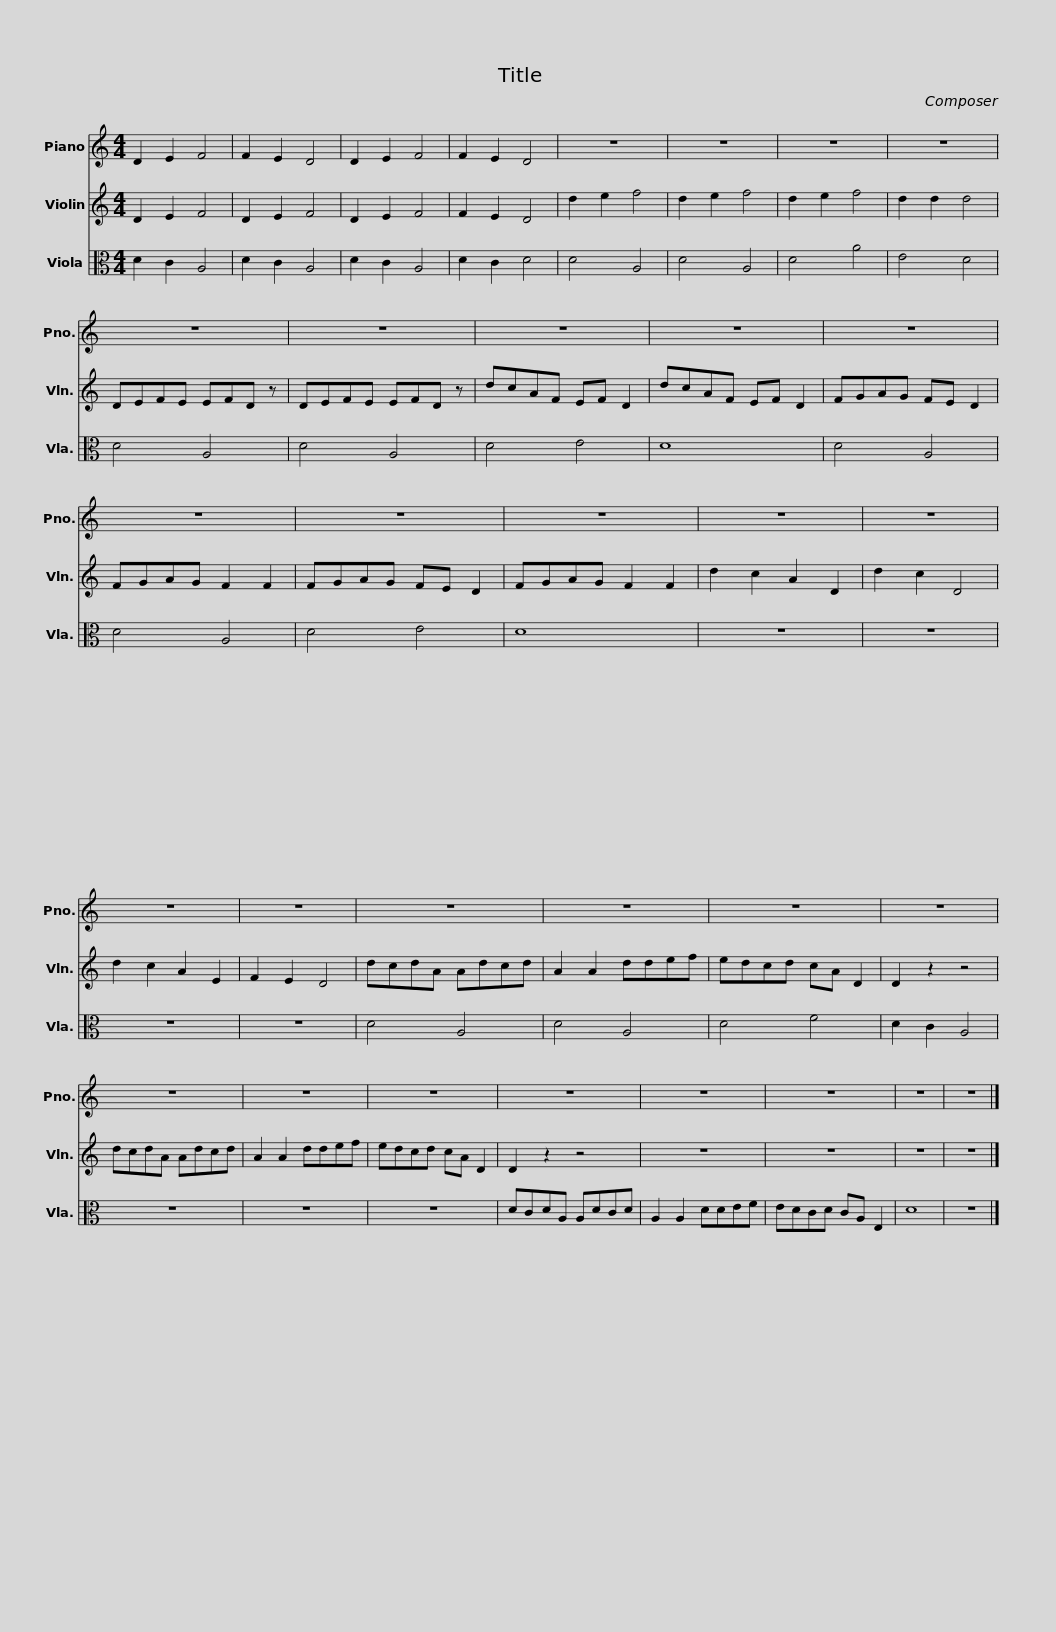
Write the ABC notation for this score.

X:1
%%score 1 2 3
L:1/8
M:4/4
I:linebreak $
K:C
V:1 treble
V:2 treble
V:3 alto
V:1
 D2 E2 F4 | F2 E2 D4 | D2 E2 F4 | F2 E2 D4 |$ z8 | %5
 z8 | z8 | z8 |$ z8 | z8 | %10
 z8 | z8 |$ z8 | z8 | z8 | %15
 z8 |$ z8 | z8 | z8 | z8 |$ %20
 z8 | z8 | z8 | z8 |$ z8 | %25
 z8 | z8 | z8 |$ z8 | z8 | %30
 z8 | z8 |] %32
V:2
 D2 E2 F4 | D2 E2 F4 | D2 E2 F4 | F2 E2 D4 |$ d2 e2 f4 | %5
 d2 e2 f4 | d2 e2 f4 | d2 d2 d4 |$ DEFE EFD z | DEFE EFD z | %10
 dcAF EF D2 | dcAF EF D2 |$ FGAG FE D2 | FGAG F2 F2 | FGAG FE D2 | %15
 FGAG F2 F2 |$ d2 c2 A2 D2 | d2 c2 D4 | d2 c2 A2 E2 | F2 E2 D4 |$ %20
 dcdA Adcd | A2 A2 ddef | edcd cA D2 | D2 z2 z4 |$ dcdA Adcd | %25
 A2 A2 ddef | edcd cA D2 | D2 z2 z4 |$ z8 | z8 | %30
 z8 | z8 |] %32
V:3
 D2 C2 A,4 | D2 C2 A,4 | D2 C2 A,4 | D2 C2 D4 |$ D4 A,4 | %5
 D4 A,4 | D4 A4 | E4 D4 |$ D4 A,4 | D4 A,4 | %10
 D4 E4 | D8 |$ D4 A,4 | D4 A,4 | D4 E4 | %15
 D8 |$ z8 | z8 | z8 | z8 |$ %20
 D4 A,4 | D4 A,4 | D4 F4 | D2 C2 A,4 |$ z8 | %25
 z8 | z8 | DCDA, A,DCD |$ A,2 A,2 DDEF | EDCD CA, E,2 | %30
 D8 | z8 |] %32
